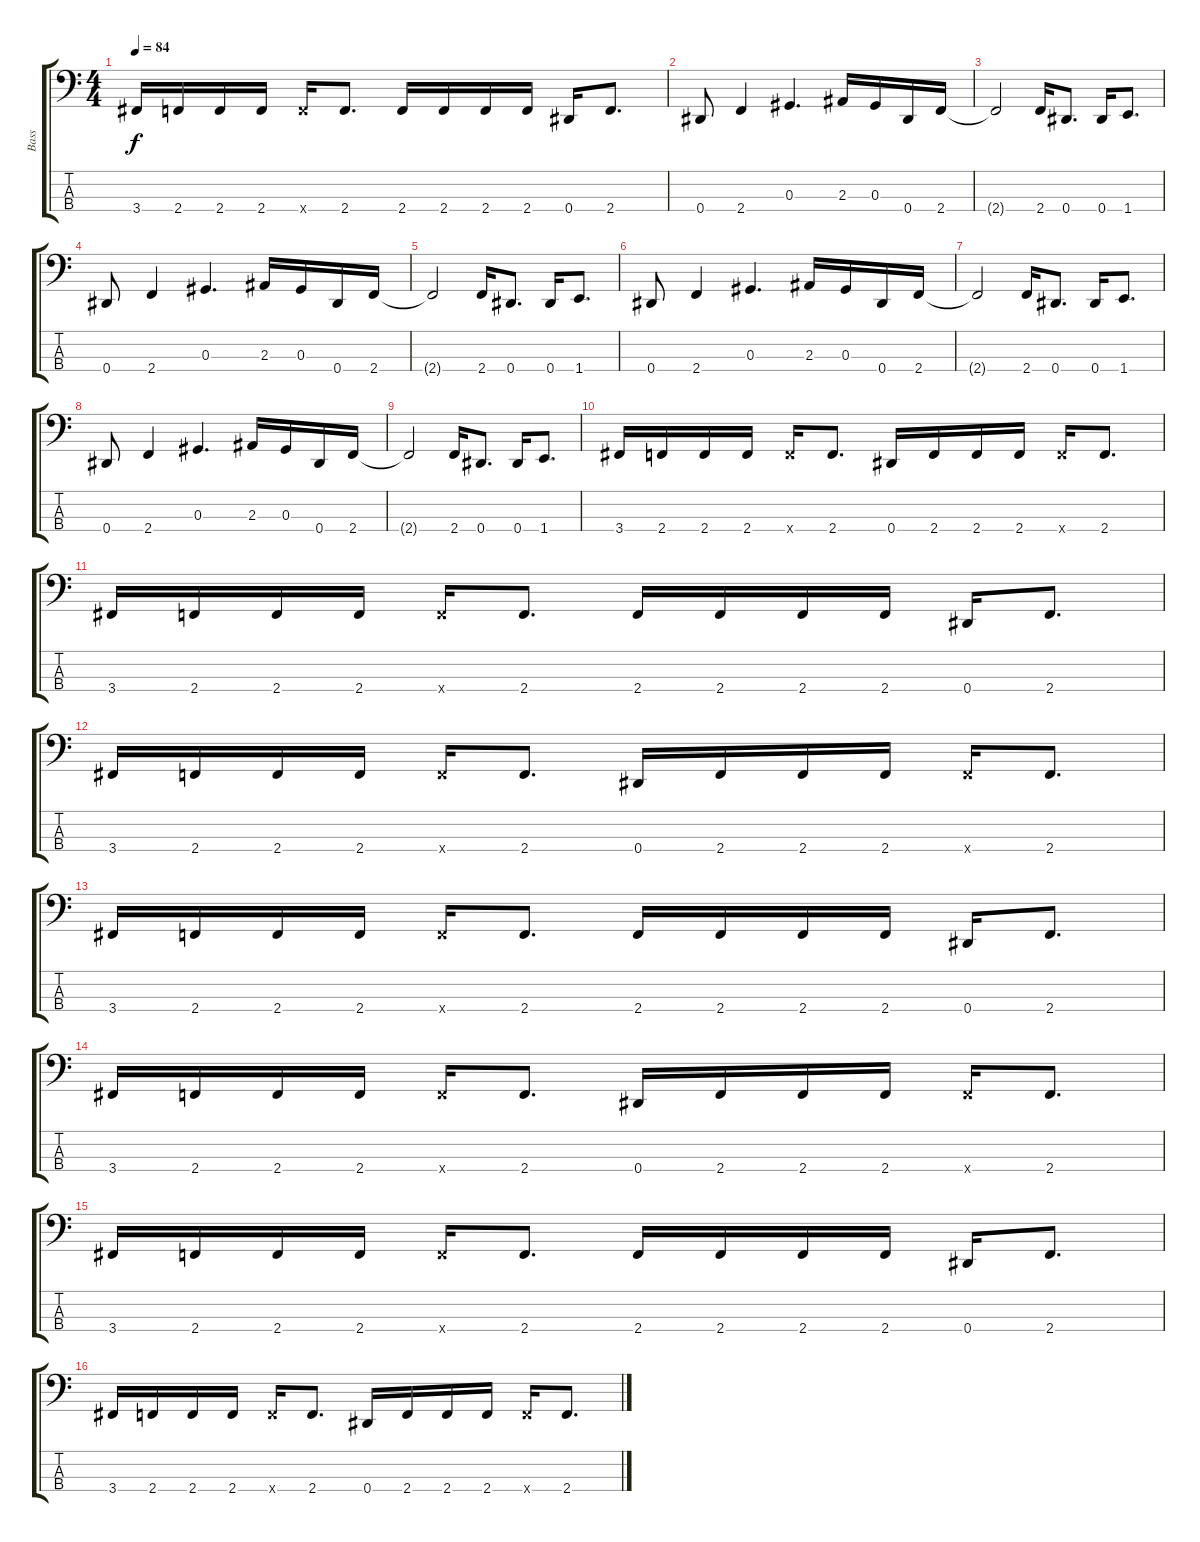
\track ("Bass" "Bass") {instrument distortionguitar}
\staff {score tabs}
\tuning (Gb2 Db2 Ab1 Eb1) {hide}
\ts (4 4)
\tempo 84
\clef f4
\ks c
3.4.16{dy f} 2.4.16 2.4.16 2.4.16 2.4{x}.16 2.4.8{d} 2.4.16 2.4.16 2.4.16 2.4.16 0.4.16 2.4.8{d} |
0.4.8 2.4.4 0.3.4{d} 2.3.16 0.3.16 0.4.16 2.4.16 |
2.4{t}.2 2.4.16 0.4.8{d} 0.4.16 1.4.8{d} |
0.4.8 2.4.4 0.3.4{d} 2.3.16 0.3.16 0.4.16 2.4.16 |
2.4{t}.2 2.4.16 0.4.8{d} 0.4.16 1.4.8{d} |
0.4.8 2.4.4 0.3.4{d} 2.3.16 0.3.16 0.4.16 2.4.16 |
2.4{t}.2 2.4.16 0.4.8{d} 0.4.16 1.4.8{d} |
0.4.8 2.4.4 0.3.4{d} 2.3.16 0.3.16 0.4.16 2.4.16 |
2.4{t}.2 2.4.16 0.4.8{d} 0.4.16 1.4.8{d} |
3.4.16 2.4.16 2.4.16 2.4.16 2.4{x}.16 2.4.8{d} 0.4.16 2.4.16 2.4.16 2.4.16 2.4{x}.16 2.4.8{d} |
3.4.16 2.4.16 2.4.16 2.4.16 2.4{x}.16 2.4.8{d} 2.4.16 2.4.16 2.4.16 2.4.16 0.4.16 2.4.8{d} |
3.4.16 2.4.16 2.4.16 2.4.16 2.4{x}.16 2.4.8{d} 0.4.16 2.4.16 2.4.16 2.4.16 2.4{x}.16 2.4.8{d} |
3.4.16 2.4.16 2.4.16 2.4.16 2.4{x}.16 2.4.8{d} 2.4.16 2.4.16 2.4.16 2.4.16 0.4.16 2.4.8{d} |
3.4.16 2.4.16 2.4.16 2.4.16 2.4{x}.16 2.4.8{d} 0.4.16 2.4.16 2.4.16 2.4.16 2.4{x}.16 2.4.8{d} |
3.4.16 2.4.16 2.4.16 2.4.16 2.4{x}.16 2.4.8{d} 2.4.16 2.4.16 2.4.16 2.4.16 0.4.16 2.4.8{d} |
3.4.16 2.4.16 2.4.16 2.4.16 2.4{x}.16 2.4.8{d} 0.4.16 2.4.16 2.4.16 2.4.16 2.4{x}.16 2.4.8{d}
